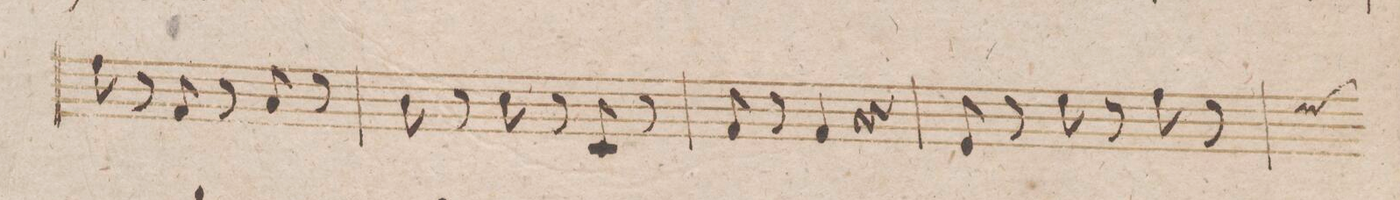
**kern	**dynam
*I"Violoncello et Baſso.	*
*clefF4	*
*k[b-e-a-d-]	*
*met(c|)	*
*M3/4	*
8A-\	.
8r	.
8AA-/	.
8r	.
8C/	.
8r	.
=83	=83
8D-\	.
8r	.
8E-\	.
8r	.
8EE-/	.
8r	.
=84	=84
8AA-/	.
8r	.
4AA-/	.
4r	.
=85	=85
8GG/	.
8r	.
8G\	.
8r	.
8A-\	.
8r	.
*custos:G	*
=86	=86
*-	*-
